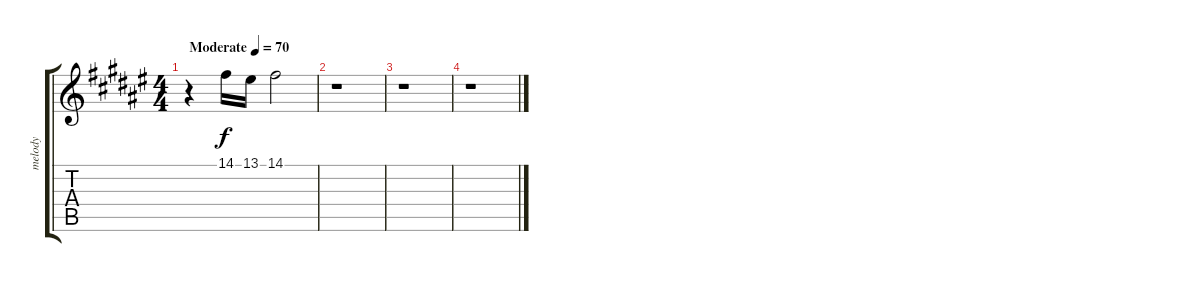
\track ("melody" "melody") {instrument flute}
\staff {score tabs}
\tuning (E4 B3 G3 D3 A2 E2) {hide}
\ts (4 4)
\tempo (70 "Moderate")
\clef g2
\ks f#
r.4{dy f instrument flute} 14.1.16 13.1.16 14.1.2 |
r.1 |
r.1 |
r.1
